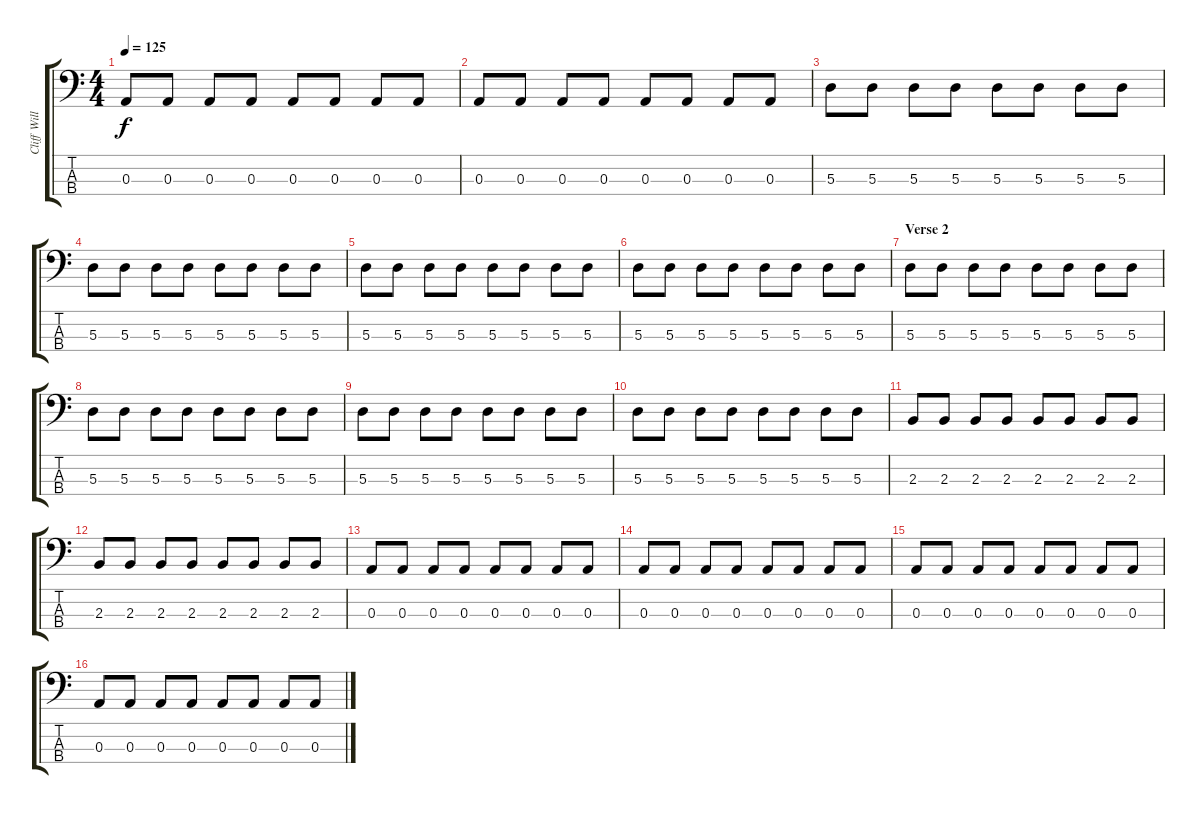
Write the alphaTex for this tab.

\track ("Cliff Williams" "Cliff Will") {instrument electricbassfinger}
\staff {score tabs}
\tuning (G2 D2 A1 E1) {hide}
\ts (4 4)
\tempo 125
\clef f4
\ks c
0.3.8{dy f} 0.3.8 0.3.8 0.3.8 0.3.8 0.3.8 0.3.8 0.3.8 |
0.3.8 0.3.8 0.3.8 0.3.8 0.3.8 0.3.8 0.3.8 0.3.8 |
5.3.8 5.3.8 5.3.8 5.3.8 5.3.8 5.3.8 5.3.8 5.3.8 |
5.3.8 5.3.8 5.3.8 5.3.8 5.3.8 5.3.8 5.3.8 5.3.8 |
5.3.8 5.3.8 5.3.8 5.3.8 5.3.8 5.3.8 5.3.8 5.3.8 |
5.3.8 5.3.8 5.3.8 5.3.8 5.3.8 5.3.8 5.3.8 5.3.8 |
\section ("" "Verse 2")
5.3.8 5.3.8 5.3.8 5.3.8 5.3.8 5.3.8 5.3.8 5.3.8 |
5.3.8 5.3.8 5.3.8 5.3.8 5.3.8 5.3.8 5.3.8 5.3.8 |
5.3.8 5.3.8 5.3.8 5.3.8 5.3.8 5.3.8 5.3.8 5.3.8 |
5.3.8 5.3.8 5.3.8 5.3.8 5.3.8 5.3.8 5.3.8 5.3.8 |
2.3.8 2.3.8 2.3.8 2.3.8 2.3.8 2.3.8 2.3.8 2.3.8 |
2.3.8 2.3.8 2.3.8 2.3.8 2.3.8 2.3.8 2.3.8 2.3.8 |
0.3.8 0.3.8 0.3.8 0.3.8 0.3.8 0.3.8 0.3.8 0.3.8 |
0.3.8 0.3.8 0.3.8 0.3.8 0.3.8 0.3.8 0.3.8 0.3.8 |
0.3.8 0.3.8 0.3.8 0.3.8 0.3.8 0.3.8 0.3.8 0.3.8 |
0.3.8 0.3.8 0.3.8 0.3.8 0.3.8 0.3.8 0.3.8 0.3.8
